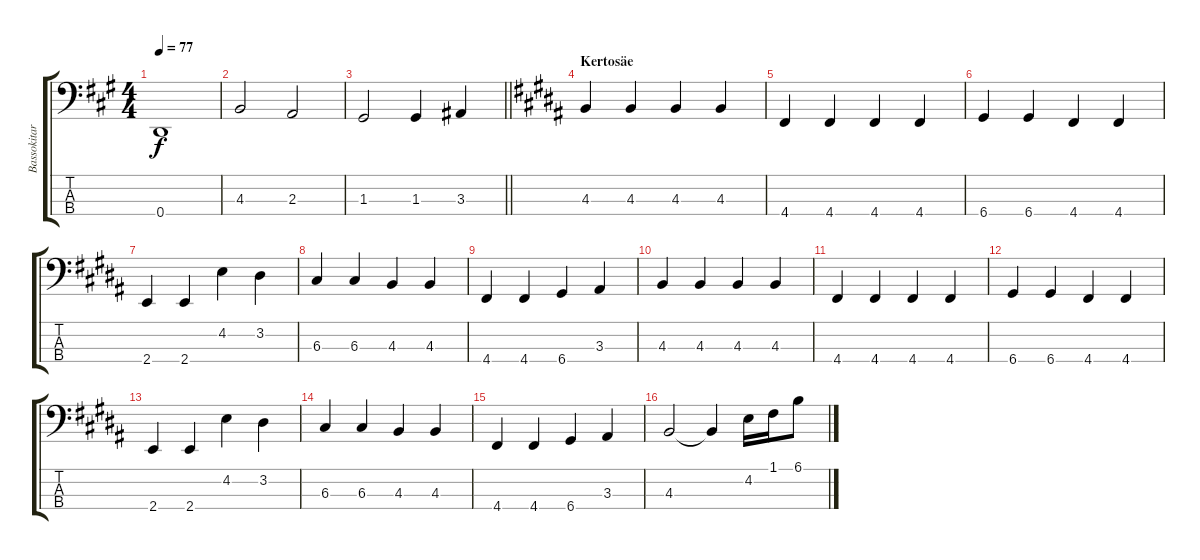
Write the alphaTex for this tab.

\track ("Bassokitara" "Bassokitar") {instrument slapbass1}
\staff {score tabs}
\tuning (F2 C2 G1 D1) {hide}
\ts (4 4)
\tempo 77
\clef f4
\ks a
0.4.1{dy f} |
4.3.2 2.3.2 |
\barLineRight lightlight
1.3.2 1.3.4 3.3.4 |
\section ("" "Kertosäe")
\ks b
4.3.4 4.3.4 4.3.4 4.3.4 |
4.4.4 4.4.4 4.4.4 4.4.4 |
6.4.4 6.4.4 4.4.4 4.4.4 |
2.4.4 2.4.4 4.2.4 3.2.4 |
6.3.4 6.3.4 4.3.4 4.3.4 |
4.4.4 4.4.4 6.4.4 3.3.4 |
4.3.4 4.3.4 4.3.4 4.3.4 |
4.4.4 4.4.4 4.4.4 4.4.4 |
6.4.4 6.4.4 4.4.4 4.4.4 |
2.4.4 2.4.4 4.2.4 3.2.4 |
6.3.4 6.3.4 4.3.4 4.3.4 |
4.4.4 4.4.4 6.4.4 3.3.4 |
4.3.2 4.3{t}.4 4.2.16 1.1.16 6.1.8
